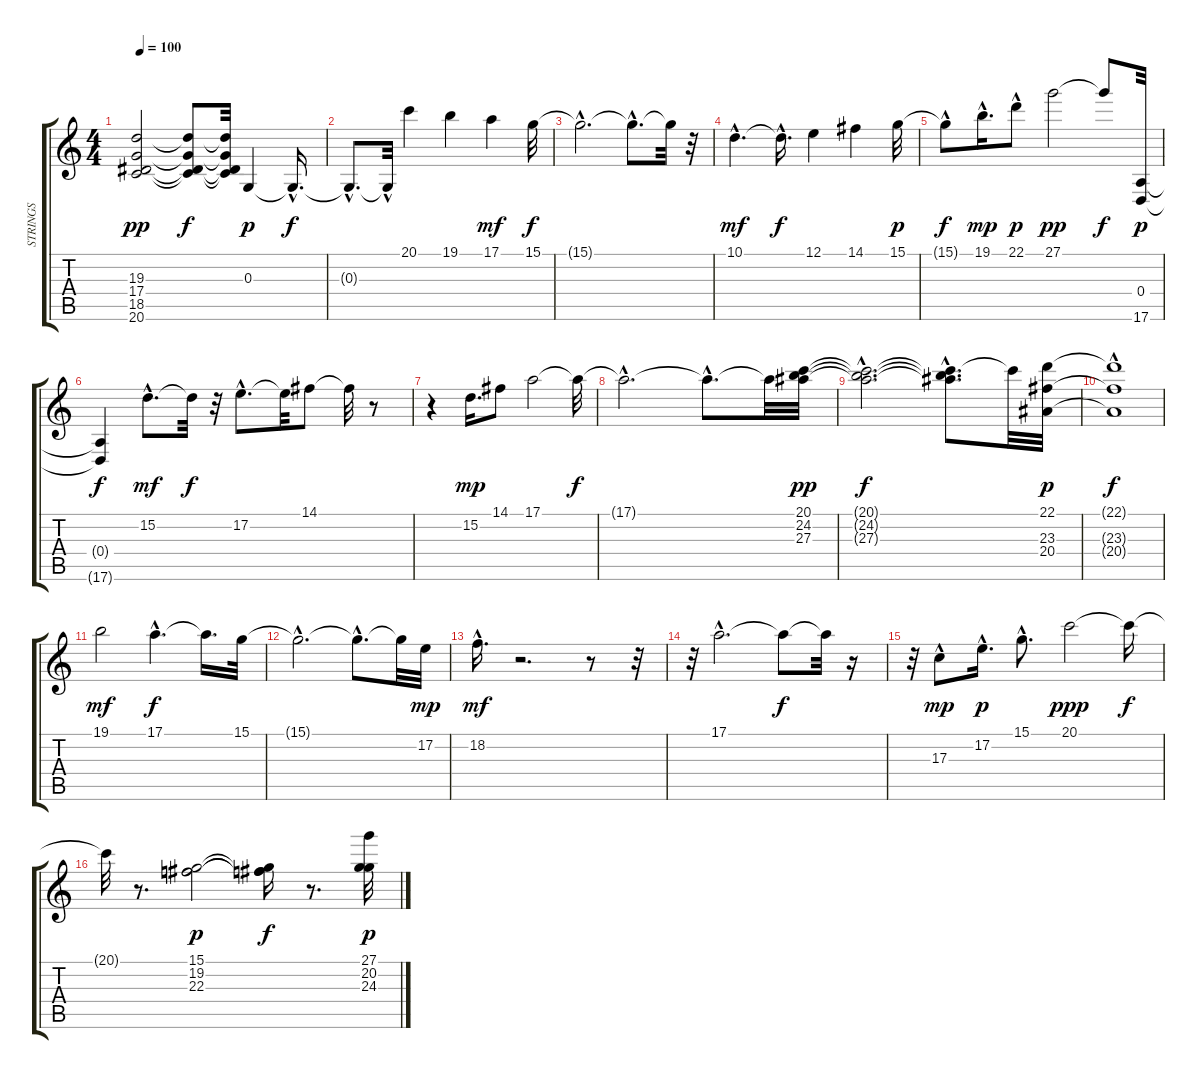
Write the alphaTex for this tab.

\track ("STRINGS" "STRINGS") {instrument cello}
\staff {score tabs}
\tuning (E4 B3 G3 D3 A2 E2) {hide}
\ts (4 4)
\tempo 100
\clef g2
\ks c
(19.3 17.4 18.5 20.6).2{dy pp} (19.3{t} 17.4{t} 18.5{t} 20.6{t}).8{dy f} (19.3{t} 17.4{t} 18.5{t} 20.6{t}).32 0.3.4{dy p} 0.3{hac t}.16{d dy f} |
0.3{hac t}.8{d} 0.3{hac t}.32 20.1.4 19.1.4 17.1.4{dy mf} 15.1.32{dy f} |
15.1{hac t}.2{d} 15.1{hac t}.8{d} 15.1{t}.32 r.32 |
10.1{hac}.4{d dy mf} 10.1{hac t}.16{d dy f} 12.1.4 14.1.4 15.1.32{dy p} |
15.1{hac t}.8{dy f} 19.1{hac}.16{d dy mp} 22.1{hac}.8{dy p} 27.1.2{dy pp} 27.1{t}.8{dy f} (0.4 17.6).32{dy p} |
(0.4{t} 17.6{t}).4{dy f} 15.2{hac}.8{d dy mf} 15.2{t}.32{dy f} r.32 17.2{hac}.8{d} 17.2{t}.32 14.1.8 14.1{t}.32 r.8 |
r.4 15.2.16{d dy mp} 14.1.8 17.1.2 17.1{t}.32{dy f} |
17.1{hac t}.2{d} 17.1{hac t}.8{d} 17.1{t}.32 (20.1 24.2 27.3).32{dy pp} |
(20.1{hac t} 24.2{hac t} 27.3{hac t}).2{d dy f} (20.1{hac t} 24.2{hac t} 27.3{hac t}).8{d} 20.1{t}.32 (22.1 23.3 20.4).32{dy p} |
(22.1{t} 23.3{hac t} 20.4{hac t}).1{dy f} |
19.1.2{dy mf} 17.1{hac}.4{d dy f} 17.1{t}.16{d} 15.1.32 |
15.1{hac t}.2{d} 15.1{hac t}.8{d} 15.1{t}.32 17.2.32{dy mp} |
18.2{hac}.16{d dy mf} r.2{d} r.8 r.32 |
r.32 17.1{hac}.2{d} 17.1{t}.8{dy f} 17.1{t}.32 r.16 |
r.32 17.3{hac}.8{dy mp} 17.2{hac}.16{d dy p} 15.1{hac}.8{d} 20.1.2{dy ppp} 20.1{t}.16{dy f} |
20.1{t}.32 r.8{d} (15.1 19.2 22.3).2{dy p} (15.1{t} 19.2{t} 22.3{t}).16{dy f} r.8{d} (27.1 20.2 24.3).32{dy p}
